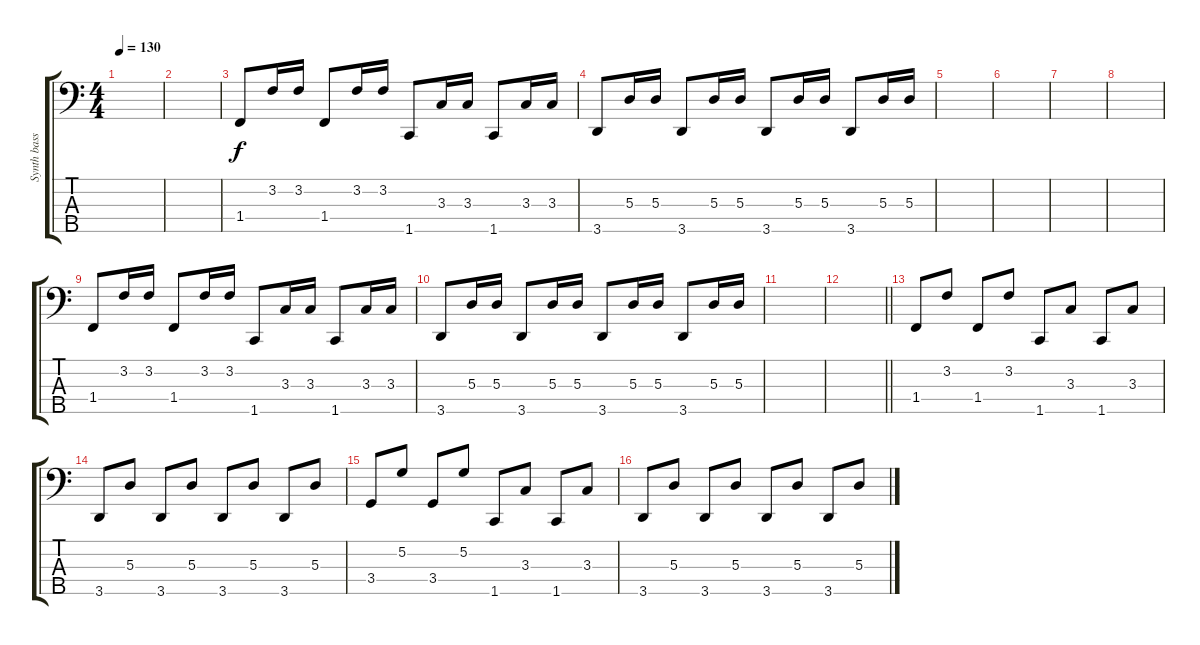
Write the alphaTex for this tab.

\track ("Synth bass" "Synth bass") {instrument synthbass1}
\staff {score tabs}
\tuning (G2 D2 A1 E1 B0) {hide}
\ts (4 4)
\tempo 130
\clef f4
\ks c
|
|
1.4.8 3.2.16 3.2.16 1.4.8 3.2.16 3.2.16 1.5.8 3.3.16 3.3.16 1.5.8 3.3.16 3.3.16 |
3.5.8 5.3.16 5.3.16 3.5.8 5.3.16 5.3.16 3.5.8 5.3.16 5.3.16 3.5.8 5.3.16 5.3.16 |
|
|
|
|
1.4.8 3.2.16 3.2.16 1.4.8 3.2.16 3.2.16 1.5.8 3.3.16 3.3.16 1.5.8 3.3.16 3.3.16 |
3.5.8 5.3.16 5.3.16 3.5.8 5.3.16 5.3.16 3.5.8 5.3.16 5.3.16 3.5.8 5.3.16 5.3.16 |
|
\barLineRight lightlight
|
1.4.8 3.2.8 1.4.8 3.2.8 1.5.8 3.3.8 1.5.8 3.3.8 |
3.5.8 5.3.8 3.5.8 5.3.8 3.5.8 5.3.8 3.5.8 5.3.8 |
3.4.8 5.2.8 3.4.8 5.2.8 1.5.8 3.3.8 1.5.8 3.3.8 |
3.5.8 5.3.8 3.5.8 5.3.8 3.5.8 5.3.8 3.5.8 5.3.8
